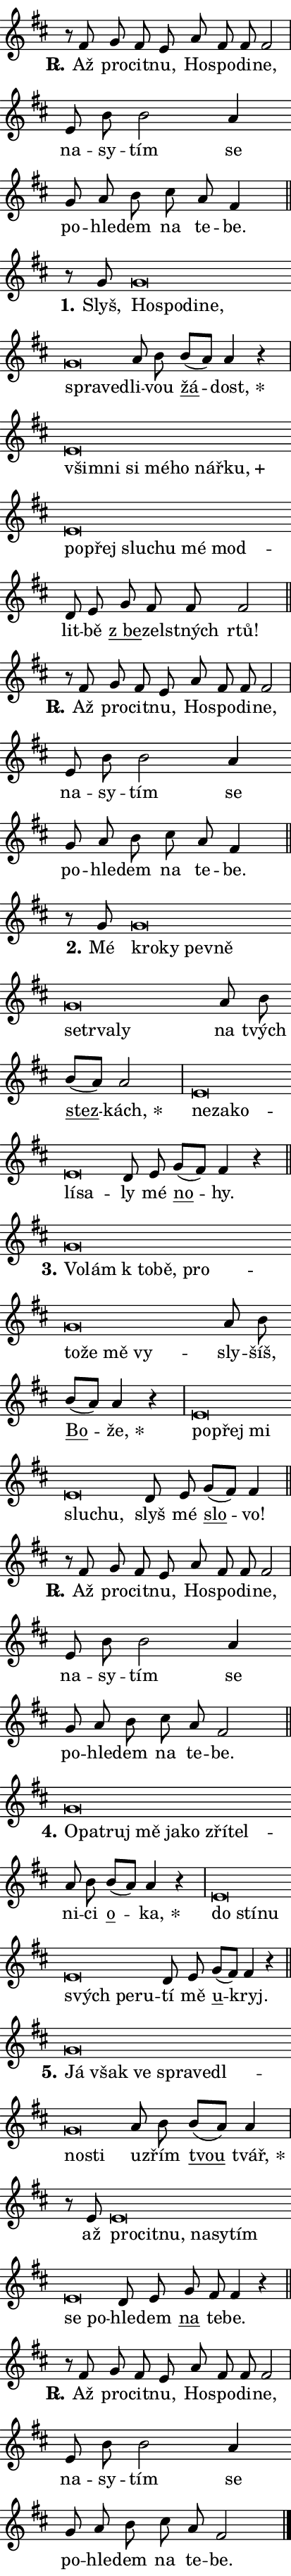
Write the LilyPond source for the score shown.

\version "2.22.1"
\header { tagline = "" }
\paper {
  indent = 0\cm
  top-margin = 0\cm
  right-margin = 0\cm
  bottom-margin = 0\cm
  left-margin = 0\cm
  paper-width = 7\cm
  page-breaking = #ly:one-page-breaking
  system-system-spacing.basic-distance = #11
  score-system-spacing.basic-distance = #11
  ragged-last = ##f
}


%% Author: Thomas Morley
%% https://lists.gnu.org/archive/html/lilypond-user/2020-05/msg00002.html
#(define (line-position grob)
"Returns position of @var[grob} in current system:
   @code{'start}, if at first time-step
   @code{'end}, if at last time-step
   @code{'middle} otherwise
"
  (let* ((col (ly:item-get-column grob))
         (ln (ly:grob-object col 'left-neighbor))
         (rn (ly:grob-object col 'right-neighbor))
         (col-to-check-left (if (ly:grob? ln) ln col))
         (col-to-check-right (if (ly:grob? rn) rn col))
         (break-dir-left
           (and
             (ly:grob-property col-to-check-left 'non-musical #f)
             (ly:item-break-dir col-to-check-left)))
         (break-dir-right
           (and
             (ly:grob-property col-to-check-right 'non-musical #f)
             (ly:item-break-dir col-to-check-right))))
        (cond ((eqv? 1 break-dir-left) 'start)
              ((eqv? -1 break-dir-right) 'end)
              (else 'middle))))

#(define (tranparent-at-line-position vctor)
  (lambda (grob)
  "Relying on @code{line-position} select the relevant enry from @var{vctor}.
Used to determine transparency,"
    (case (line-position grob)
      ((end) (not (vector-ref vctor 0)))
      ((middle) (not (vector-ref vctor 1)))
      ((start) (not (vector-ref vctor 2))))))

noteHeadBreakVisibility =
#(define-music-function (break-visibility)(vector?)
"Makes @code{NoteHead}s transparent relying on @var{break-visibility}"
#{
  \override NoteHead.transparent =
    #(tranparent-at-line-position break-visibility)
#})

#(define delete-ledgers-for-transparent-note-heads
  (lambda (grob)
    "Reads whether a @code{NoteHead} is transparent.
If so this @code{NoteHead} is removed from @code{'note-heads} from
@var{grob}, which is supposed to be @code{LedgerLineSpanner}.
As a result ledgers are not printed for this @code{NoteHead}"
    (let* ((nhds-array (ly:grob-object grob 'note-heads))
           (nhds-list
             (if (ly:grob-array? nhds-array)
                 (ly:grob-array->list nhds-array)
                 '()))
           ;; Relies on the transparent-property being done before
           ;; Staff.LedgerLineSpanner.after-line-breaking is executed.
           ;; This is fragile ...
           (to-keep
             (remove
               (lambda (nhd)
                 (ly:grob-property nhd 'transparent #f))
               nhds-list)))
      ;; TODO find a better method to iterate over grob-arrays, similiar
      ;; to filter/remove etc for lists
      ;; For now rebuilt from scratch
      (set! (ly:grob-object grob 'note-heads)  '())
      (for-each
        (lambda (nhd)
          (ly:pointer-group-interface::add-grob grob 'note-heads nhd))
        to-keep))))

hideNotes = {
  \noteHeadBreakVisibility #begin-of-line-visible
}
unHideNotes = {
  \noteHeadBreakVisibility #all-visible
}

% work-around for resetting accidentals
% https://lilypond.org/doc/v2.23/Documentation/notation/displaying-rhythms#unmetered-music
cadenzaMeasure = {
  \cadenzaOff
  \partial 1024 s1024
  \cadenzaOn
}

#(define-markup-command (accent layout props text) (markup?)
  "Underline accented syllable"
  (interpret-markup layout props
    #{\markup \override #'(offset . 4.3) \underline { #text }#}))

responsum = \markup \concat {
  "R" \hspace #-1.05 \path #0.1 #'((moveto 0 0.07) (lineto 0.9 0.8)) \hspace #0.05 "."
}

\layout {
    \context {
        \Staff
        \remove "Time_signature_engraver"
        \override LedgerLineSpanner.after-line-breaking = #delete-ledgers-for-transparent-note-heads
    }
    \context {
        \Voice {
            \override NoteHead.output-attributes = #'((class . "notehead"))
            \override Hairpin.height = #0.55
        }
    }
    \context {
        \Lyrics {
            \override StanzaNumber.output-attributes = #'((class . "stanzanumber"))
            \override LyricSpace.minimum-distance = #0.9
            \override LyricText.font-name = #"TeX Gyre Schola"
            \override LyricText.font-size = 1
            \override StanzaNumber.font-name = #"TeX Gyre Schola Bold"
            \override StanzaNumber.font-size = 1
        }
    }
}

% magnetic-lyrics.ily
%
%   written by
%     Jean Abou Samra <jean@abou-samra.fr>
%     Werner Lemberg <wl@gnu.org>
%
%   adapted by
%     Jiri Hon <jiri.hon@gmail.com>
%
% Version 2022-Apr-15

% https://www.mail-archive.com/lilypond-user@gnu.org/msg149350.html

#(define (Left_hyphen_pointer_engraver context)
   "Collect syllable-hyphen-syllable occurrences in lyrics and store
them in properties.  This engraver only looks to the left.  For
example, if the lyrics input is @code{foo -- bar}, it does the
following.

@itemize @bullet
@item
Set the @code{text} property of the @code{LyricHyphen} grob between
@q{foo} and @q{bar} to @code{foo}.

@item
Set the @code{left-hyphen} property of the @code{LyricText} grob with
text @q{foo} to the @code{LyricHyphen} grob between @q{foo} and
@q{bar}.
@end itemize

Use this auxiliary engraver in combination with the
@code{lyric-@/text::@/apply-@/magnetic-@/offset!} hook."
   (let ((hyphen #f)
         (text #f))
     (make-engraver
      (acknowledgers
       ((lyric-syllable-interface engraver grob source-engraver)
        (set! text grob)))
      (end-acknowledgers
       ((lyric-hyphen-interface engraver grob source-engraver)
        ;(when (not (grob::has-interface grob 'lyric-space-interface))
          (set! hyphen grob)));)
      ((stop-translation-timestep engraver)
       (when (and text hyphen)
         (ly:grob-set-object! text 'left-hyphen hyphen))
       (set! text #f)
       (set! hyphen #f)))))

#(define (lyric-text::apply-magnetic-offset! grob)
   "If the space between two syllables is less than the value in
property @code{LyricText@/.details@/.squash-threshold}, move the right
syllable to the left so that it gets concatenated with the left
syllable.

Use this function as a hook for
@code{LyricText@/.after-@/line-@/breaking} if the
@code{Left_@/hyphen_@/pointer_@/engraver} is active."
   (let ((hyphen (ly:grob-object grob 'left-hyphen #f)))
     (when hyphen
       (let ((left-text (ly:spanner-bound hyphen LEFT)))
         (when (grob::has-interface left-text 'lyric-syllable-interface)
           (let* ((common (ly:grob-common-refpoint grob left-text X))
                  (this-x-ext (ly:grob-extent grob common X))
                  (left-x-ext
                   (begin
                     ;; Trigger magnetism for left-text.
                     (ly:grob-property left-text 'after-line-breaking)
                     (ly:grob-extent left-text common X)))
                  ;; `delta` is the gap width between two syllables.
                  (delta (- (interval-start this-x-ext)
                            (interval-end left-x-ext)))
                  (details (ly:grob-property grob 'details))
                  (threshold (assoc-get 'squash-threshold details 0.2)))
             (when (< delta threshold)
               (let* (;; We have to manipulate the input text so that
                      ;; ligatures crossing syllable boundaries are not
                      ;; disabled.  For languages based on the Latin
                      ;; script this is essentially a beautification.
                      ;; However, for non-Western scripts it can be a
                      ;; necessity.
                      (lt (ly:grob-property left-text 'text))
                      (rt (ly:grob-property grob 'text))
                      (is-space (grob::has-interface hyphen 'lyric-space-interface))
                      (space (if is-space " " ""))
                      (space-markup (grob-interpret-markup grob " "))
                      (space-size (interval-length (ly:stencil-extent space-markup X)))
                      (extra-delta (if is-space space-size 0))
                      ;; Append new syllable.
                      (ltrt-space (if (and (string? lt) (string? rt))
                                (string-append lt space rt)
                                (make-concat-markup (list lt space rt))))
                      ;; Right-align `ltrt` to the right side.
                      (ltrt-space-markup (grob-interpret-markup
                               grob
                               (make-translate-markup
                                (cons (interval-length this-x-ext) 0)
                                (make-right-align-markup ltrt-space)))))
                 (begin
                   ;; Don't print `left-text`.
                   (ly:grob-set-property! left-text 'stencil #f)
                   ;; Set text and stencil (which holds all collected
                   ;; syllables so far) and shift it to the left.
                   (ly:grob-set-property! grob 'text ltrt-space)
                   (ly:grob-set-property! grob 'stencil ltrt-space-markup)
                   (ly:grob-translate-axis! grob (- (- delta extra-delta)) X))))))))))


#(define (lyric-hyphen::displace-bounds-first grob)
   ;; Make very sure this callback isn't triggered too early.
   (let ((left (ly:spanner-bound grob LEFT))
         (right (ly:spanner-bound grob RIGHT)))
     (ly:grob-property left 'after-line-breaking)
     (ly:grob-property right 'after-line-breaking)
     (ly:lyric-hyphen::print grob)))

squashThreshold = #0.4

\layout {
  \context {
    \Lyrics
    \consists #Left_hyphen_pointer_engraver
    \override LyricText.after-line-breaking =
      #lyric-text::apply-magnetic-offset!
    \override LyricHyphen.stencil = #lyric-hyphen::displace-bounds-first
    \override LyricText.details.squash-threshold = \squashThreshold
    \override LyricHyphen.minimum-distance = 0
    \override LyricHyphen.minimum-length = \squashThreshold
  }
}

squash = \override LyricText.details.squash-threshold = 9999
unSquash = \override LyricText.details.squash-threshold = \squashThreshold

left = \override LyricText.self-alignment-X = #LEFT
unLeft = \revert LyricText.self-alignment-X

starOffset = #(lambda (grob) 
                (let ((x_offset (ly:self-alignment-interface::aligned-on-x-parent grob)))
                  (if (= x_offset 0) 0 (+ x_offset 1.2))))

star = #(define-music-function (syllable)(string?)
"Append star separator at the end of a syllable"
#{
  \once \override LyricText.X-offset = #starOffset
  \lyricmode { \markup {
    #syllable
    \override #'((font-name . "TeX Gyre Schola Bold")) \hspace #0.2 \lower #0.65 \larger "*"
  } }
#})

starAccent = #(define-music-function (syllable)(string?)
"Append star separator at the end of a syllable and make accent"
#{
  \once \override LyricText.X-offset = #starOffset
  \lyricmode { \markup {
    \accent #syllable
    \override #'((font-name . "TeX Gyre Schola Bold")) \hspace #0.2 \lower #0.65 \larger "*"
  } }
#})

breath = #(define-music-function (syllable)(string?)
"Append breathing indicator at the end of a syllable"
#{
  \lyricmode { \markup { #syllable "+" } }
#})

optionalBreath = #(define-music-function (syllable)(string?)
"Append optional breathing indicator at the end of a syllable"
#{
  \lyricmode { \markup { #syllable "(+)" } }
#})


\score {
    <<
        \new Voice = "melody" { \cadenzaOn \key d \major \relative { r8 fis' g fis e a fis fis fis2 \cadenzaMeasure \bar "|" e8 b' b2 a4 \bar "" g8 a b cis a fis4 \cadenzaMeasure \bar "||" \break }
\relative { r8 g'8 g\breve*1/16 \hideNotes \breve*1/16 \bar "" \breve*1/16 \bar "" \breve*1/16 \bar "" \breve*1/16 \breve*1/16 \bar "" \unHideNotes a8 b \bar "" b[( a)] a4 r \cadenzaMeasure \bar "|" e\breve*1/16 \hideNotes \breve*1/16 \bar "" \breve*1/16 \bar "" \breve*1/16 \bar "" \breve*1/16 \bar "" \breve*1/16 \bar "" \breve*1/16 \bar "" \breve*1/16 \bar "" \breve*1/16 \bar "" \breve*1/16 \bar "" \breve*1/16 \bar "" \breve*1/16 \breve*1/16 \bar "" \unHideNotes d8 e \bar "" g fis fis fis2 \cadenzaMeasure \bar "||" \break }
\relative { r8 fis' g fis e a fis fis fis2 \cadenzaMeasure \bar "|" e8 b' b2 a4 \bar "" g8 a b cis a fis4 \cadenzaMeasure \bar "||" \break }
\relative { r8 g'8 g\breve*1/16 \hideNotes \breve*1/16 \bar "" \breve*1/16 \bar "" \breve*1/16 \bar "" \breve*1/16 \bar "" \breve*1/16 \bar "" \breve*1/16 \breve*1/16 \bar "" \unHideNotes a8 b \bar "" b[( a)] a2 \cadenzaMeasure \bar "|" e\breve*1/16 \hideNotes \breve*1/16 \bar "" \breve*1/16 \bar "" \breve*1/16 \breve*1/16 \bar "" \unHideNotes d8 e \bar "" g[( fis)] fis4 r \cadenzaMeasure \bar "||" \break }
\relative { g'\breve*1/16 \hideNotes \breve*1/16 \bar "" \breve*1/16 \bar "" \breve*1/16 \bar "" \breve*1/16 \bar "" \breve*1/16 \bar "" \breve*1/16 \bar "" \breve*1/16 \breve*1/16 \bar "" \unHideNotes a8 b \bar "" b[( a)] a4 r \cadenzaMeasure \bar "|" e\breve*1/16 \hideNotes \breve*1/16 \bar "" \breve*1/16 \bar "" \breve*1/16 \breve*1/16 \bar "" \unHideNotes d8 e \bar "" g[( fis)] fis4 \cadenzaMeasure \bar "||" \break }
\relative { r8 fis' g fis e a fis fis fis2 \cadenzaMeasure \bar "|" e8 b' b2 a4 \bar "" g8 a b cis a fis2 \cadenzaMeasure \bar "||" \break }
\relative { g'\breve*1/16 \hideNotes \breve*1/16 \bar "" \breve*1/16 \bar "" \breve*1/16 \bar "" \breve*1/16 \bar "" \breve*1/16 \bar "" \breve*1/16 \breve*1/16 \bar "" \unHideNotes a8 b \bar "" b[( a)] a4 r \cadenzaMeasure \bar "|" e\breve*1/16 \hideNotes \breve*1/16 \bar "" \breve*1/16 \bar "" \breve*1/16 \bar "" \breve*1/16 \breve*1/16 \bar "" \unHideNotes d8 e \bar "" g[( fis)] fis4 r \cadenzaMeasure \bar "||" \break }
\relative { g'\breve*1/16 \hideNotes \breve*1/16 \bar "" \breve*1/16 \bar "" \breve*1/16 \bar "" \breve*1/16 \bar "" \breve*1/16 \bar "" \breve*1/16 \breve*1/16 \bar "" \unHideNotes a8 b \bar "" b[( a)] a4 \cadenzaMeasure \bar "|" r8 e8 e\breve*1/16 \hideNotes \breve*1/16 \bar "" \breve*1/16 \bar "" \breve*1/16 \bar "" \breve*1/16 \bar "" \breve*1/16 \bar "" \breve*1/16 \breve*1/16 \bar "" \unHideNotes d8 e \bar "" g fis fis4 r \cadenzaMeasure \bar "||" \break }
\relative { r8 fis' g fis e a fis fis fis2 \cadenzaMeasure \bar "|" e8 b' b2 a4 \bar "" g8 a b cis a fis2 \cadenzaMeasure \bar "||" \break } \bar "|." }
        \new Lyrics \lyricsto "melody" { \lyricmode { \set stanza = \responsum
Až pro -- cit -- nu, Ho -- spo -- di -- ne, na -- sy -- tím se po -- hle -- dem na te -- be.
\set stanza = "1."
Slyš, \left Ho -- \squash spo -- di -- ne, spra -- ved -- \unLeft \unSquash li -- vou \markup \accent žá -- \star dost, \left všim -- \squash ni si mé -- ho nář -- \breath "ku," po -- přej slu -- chu mé mod -- \unLeft \unSquash lit -- bě \markup \accent "z be" -- ze -- lstných rtů!
\set stanza = \responsum
Až pro -- cit -- nu, Ho -- spo -- di -- ne, na -- sy -- tím se po -- hle -- dem na te -- be.
\set stanza = "2."
Mé \left kro -- \squash ky pev -- ně se -- tr -- va -- ly \unLeft \unSquash na tvých \markup \accent stez -- \star kách, \left ne -- \squash za -- ko -- lí -- sa -- \unLeft \unSquash ly mé \markup \accent no -- hy.
\set stanza = "3."
\left Vo -- \squash lám "k to" -- bě, pro -- to -- že mě vy -- \unLeft \unSquash sly -- šíš, \markup \accent Bo -- \star že, \left po -- \squash přej mi slu -- chu, \unLeft \unSquash slyš mé \markup \accent slo -- vo!
\set stanza = \responsum
Až pro -- cit -- nu, Ho -- spo -- di -- ne, na -- sy -- tím se po -- hle -- dem na te -- be.
\set stanza = "4."
\left O -- \squash pa -- truj mě ja -- ko zří -- tel -- \unLeft \unSquash ni -- ci \markup \accent o -- \star ka, \left do \squash stí -- nu svých pe -- ru -- \unLeft \unSquash tí mě \markup \accent u -- kryj.
\set stanza = "5."
\left Já \squash však ve spra -- ve -- dl -- no -- sti \unLeft \unSquash u -- zřím \markup \accent tvou \star tvář, až \left pro -- \squash cit -- nu, na -- sy -- tím se po -- \unLeft \unSquash hle -- dem \markup \accent na te -- be.
\set stanza = \responsum
Až pro -- cit -- nu, Ho -- spo -- di -- ne, na -- sy -- tím se po -- hle -- dem na te -- be. } }
    >>
    \layout {}
}
